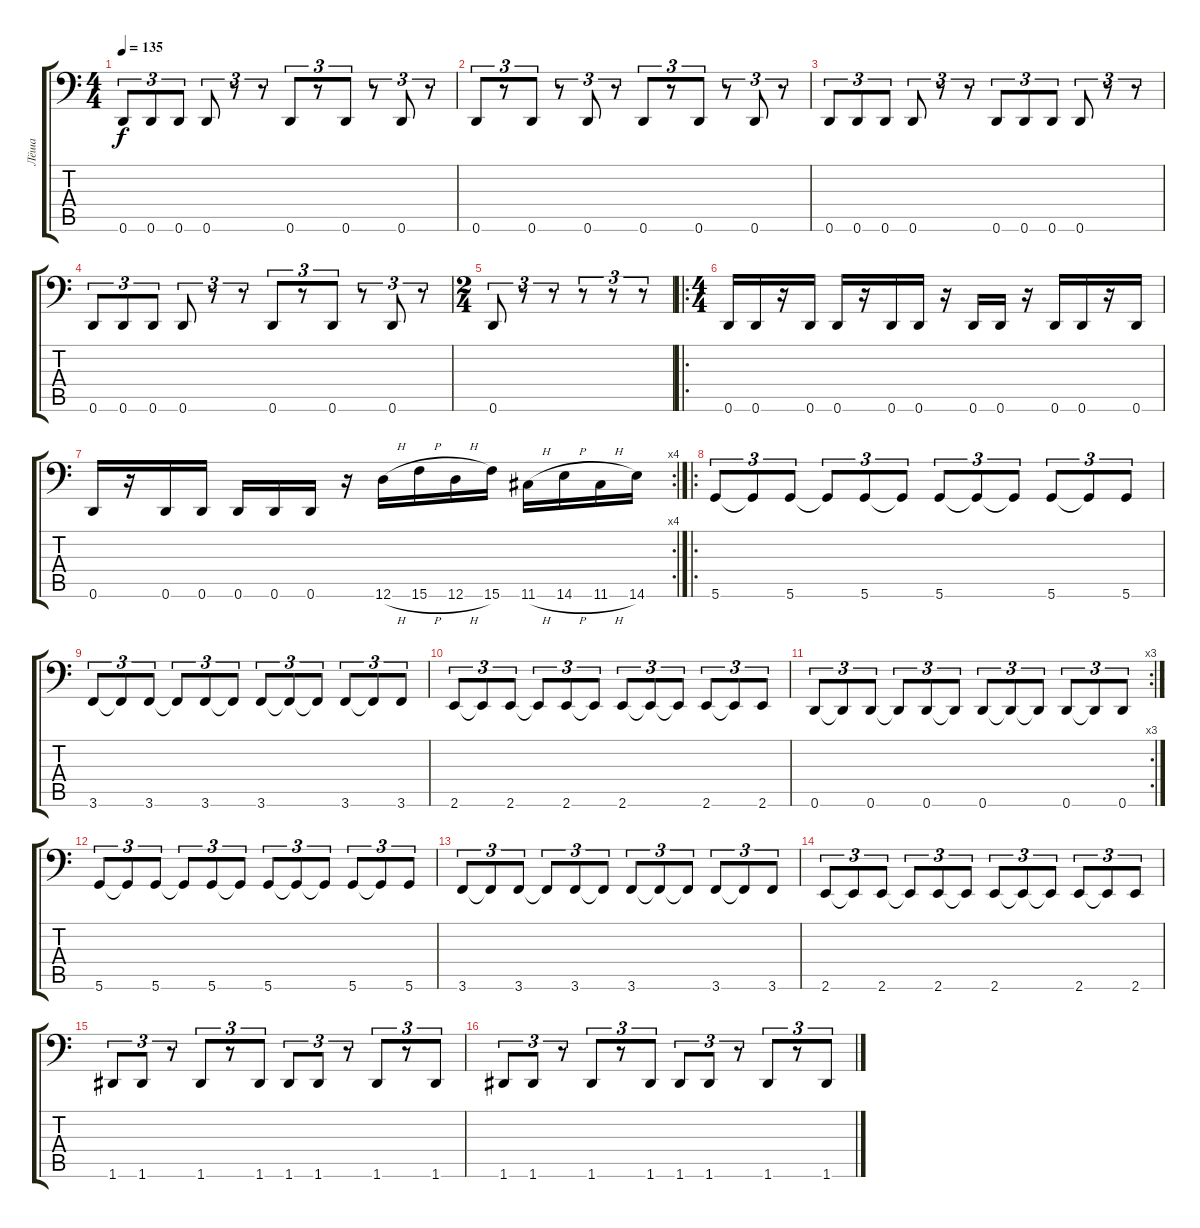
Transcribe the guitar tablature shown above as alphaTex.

\track ("Лёша" "Лёша") {instrument slapbass2}
\staff {score tabs}
\tuning (E3 B2 G2 D2 A1 D1) {hide}
\ts (4 4)
\tempo 135
\clef f4
\ks c
0.6.8{tu (3 2) dy f} 0.6.8{tu (3 2)} 0.6.8{tu (3 2)} 0.6.8{tu (3 2)} r.8{tu (3 2)} r.8{tu (3 2)} 0.6.8{tu (3 2)} r.8{tu (3 2)} 0.6.8{tu (3 2)} r.8{tu (3 2)} 0.6.8{tu (3 2)} r.8{tu (3 2)} |
0.6.8{tu (3 2)} r.8{tu (3 2)} 0.6.8{tu (3 2)} r.8{tu (3 2)} 0.6.8{tu (3 2)} r.8{tu (3 2)} 0.6.8{tu (3 2)} r.8{tu (3 2)} 0.6.8{tu (3 2)} r.8{tu (3 2)} 0.6.8{tu (3 2)} r.8{tu (3 2)} |
0.6.8{tu (3 2)} 0.6.8{tu (3 2)} 0.6.8{tu (3 2)} 0.6.8{tu (3 2)} r.8{tu (3 2)} r.8{tu (3 2)} 0.6.8{tu (3 2)} 0.6.8{tu (3 2)} 0.6.8{tu (3 2)} 0.6.8{tu (3 2)} r.8{tu (3 2)} r.8{tu (3 2)} |
0.6.8{tu (3 2)} 0.6.8{tu (3 2)} 0.6.8{tu (3 2)} 0.6.8{tu (3 2)} r.8{tu (3 2)} r.8{tu (3 2)} 0.6.8{tu (3 2)} r.8{tu (3 2)} 0.6.8{tu (3 2)} r.8{tu (3 2)} 0.6.8{tu (3 2)} r.8{tu (3 2)} |
\ts (2 4)
0.6.8{tu (3 2)} r.8{tu (3 2)} r.8{tu (3 2)} r.8{tu (3 2)} r.8{tu (3 2)} r.8{tu (3 2)} |
\ro
\ts (4 4)
0.6.16 0.6.16 r.16 0.6.16 0.6.16 r.16 0.6.16 0.6.16 r.16 0.6.16 0.6.16 r.16 0.6.16 0.6.16 r.16 0.6.16 |
\rc 4
0.6.16 r.16 0.6.16 0.6.16 0.6.16 0.6.16 0.6.16 r.16 12.6{h}.16 15.6{h}.16 12.6{h}.16 15.6.16 11.6{h}.16 14.6{h}.16 11.6{h}.16 14.6.16 |
\ro
5.6.8{tu (3 2)} 5.6{t}.8{tu (3 2)} 5.6.8{tu (3 2)} 5.6{t}.8{tu (3 2)} 5.6.8{tu (3 2)} 5.6{t}.8{tu (3 2)} 5.6.8{tu (3 2)} 5.6{t}.8{tu (3 2)} 5.6{t}.8{tu (3 2)} 5.6.8{tu (3 2)} 5.6{t}.8{tu (3 2)} 5.6.8{tu (3 2)} |
3.6.8{tu (3 2)} 3.6{t}.8{tu (3 2)} 3.6.8{tu (3 2)} 3.6{t}.8{tu (3 2)} 3.6.8{tu (3 2)} 3.6{t}.8{tu (3 2)} 3.6.8{tu (3 2)} 3.6{t}.8{tu (3 2)} 3.6{t}.8{tu (3 2)} 3.6.8{tu (3 2)} 3.6{t}.8{tu (3 2)} 3.6.8{tu (3 2)} |
2.6.8{tu (3 2)} 2.6{t}.8{tu (3 2)} 2.6.8{tu (3 2)} 2.6{t}.8{tu (3 2)} 2.6.8{tu (3 2)} 2.6{t}.8{tu (3 2)} 2.6.8{tu (3 2)} 2.6{t}.8{tu (3 2)} 2.6{t}.8{tu (3 2)} 2.6.8{tu (3 2)} 2.6{t}.8{tu (3 2)} 2.6.8{tu (3 2)} |
\rc 3
0.6.8{tu (3 2)} 0.6{t}.8{tu (3 2)} 0.6.8{tu (3 2)} 0.6{t}.8{tu (3 2)} 0.6.8{tu (3 2)} 0.6{t}.8{tu (3 2)} 0.6.8{tu (3 2)} 0.6{t}.8{tu (3 2)} 0.6{t}.8{tu (3 2)} 0.6.8{tu (3 2)} 0.6{t}.8{tu (3 2)} 0.6.8{tu (3 2)} |
5.6.8{tu (3 2)} 5.6{t}.8{tu (3 2)} 5.6.8{tu (3 2)} 5.6{t}.8{tu (3 2)} 5.6.8{tu (3 2)} 5.6{t}.8{tu (3 2)} 5.6.8{tu (3 2)} 5.6{t}.8{tu (3 2)} 5.6{t}.8{tu (3 2)} 5.6.8{tu (3 2)} 5.6{t}.8{tu (3 2)} 5.6.8{tu (3 2)} |
3.6.8{tu (3 2)} 3.6{t}.8{tu (3 2)} 3.6.8{tu (3 2)} 3.6{t}.8{tu (3 2)} 3.6.8{tu (3 2)} 3.6{t}.8{tu (3 2)} 3.6.8{tu (3 2)} 3.6{t}.8{tu (3 2)} 3.6{t}.8{tu (3 2)} 3.6.8{tu (3 2)} 3.6{t}.8{tu (3 2)} 3.6.8{tu (3 2)} |
2.6.8{tu (3 2)} 2.6{t}.8{tu (3 2)} 2.6.8{tu (3 2)} 2.6{t}.8{tu (3 2)} 2.6.8{tu (3 2)} 2.6{t}.8{tu (3 2)} 2.6.8{tu (3 2)} 2.6{t}.8{tu (3 2)} 2.6{t}.8{tu (3 2)} 2.6.8{tu (3 2)} 2.6{t}.8{tu (3 2)} 2.6.8{tu (3 2)} |
1.6.8{tu (3 2)} 1.6.8{tu (3 2)} r.8{tu (3 2)} 1.6.8{tu (3 2)} r.8{tu (3 2)} 1.6.8{tu (3 2)} 1.6.8{tu (3 2)} 1.6.8{tu (3 2)} r.8{tu (3 2)} 1.6.8{tu (3 2)} r.8{tu (3 2)} 1.6.8{tu (3 2)} |
1.6.8{tu (3 2)} 1.6.8{tu (3 2)} r.8{tu (3 2)} 1.6.8{tu (3 2)} r.8{tu (3 2)} 1.6.8{tu (3 2)} 1.6.8{tu (3 2)} 1.6.8{tu (3 2)} r.8{tu (3 2)} 1.6.8{tu (3 2)} r.8{tu (3 2)} 1.6.8{tu (3 2)}
